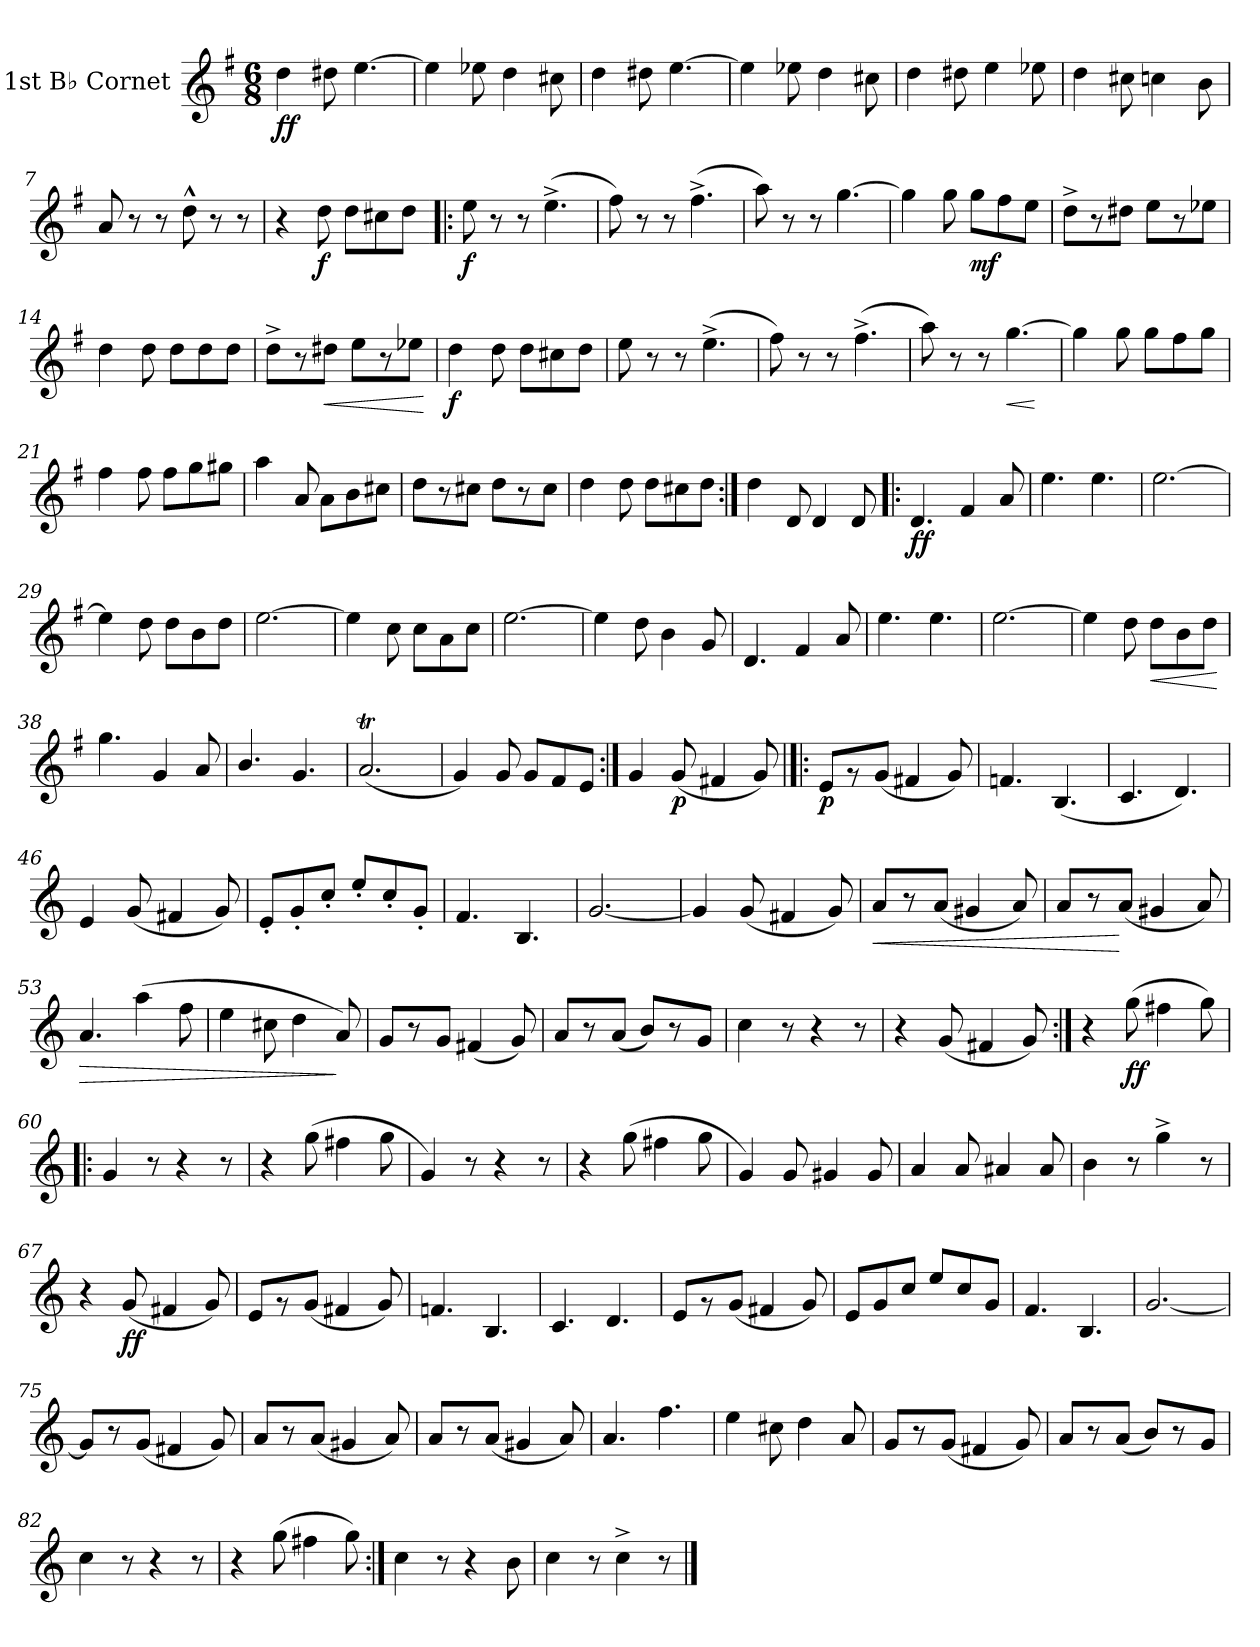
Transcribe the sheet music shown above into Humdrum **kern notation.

**kern	**dynam
*part1	*part1
*staff1	*staff1
*I"1st B♭ Cornet	*
*I'1st B♭ Cnt.	*
*clefG2	*
*ITrd1c2	*
*k[b-]	*
*M6/8	*
=1	=1
!	!LO:DY:b
4cc\	ff
8cc#X\	.
[4.dd\	.
=2	=2
4dd\]	.
8dd-X\	.
4cc\	.
8bn\	.
=3	=3
4cc\	.
8cc#X\	.
[4.dd\	.
=4	=4
4dd\]	.
8dd-X\	.
4cc\	.
8bn\	.
=5	=5
4cc\	.
8cc#X\	.
4dd\	.
8dd-X\	.
=6	=6
4cc\	.
8bn\	.
4b-X\	.
8a\	.
=7	=7
8g/	.
8r	.
8r	.
8cc^^\	.
8r	.
8r	.
=8	=8
4r	.
!	!LO:DY:b
8cc\	f
8cc\L	.
8bn\	.
8cc\J	.
=9!|:	=9!|:
!	!LO:DY:b
8dd\	f
8r	.
8r	.
(>4.dd^\	.
=10	=10
8ee\)	.
8r	.
8r	.
(>4.ee^\	.
=11	=11
8gg\)	.
8r	.
8r	.
[4.ff\	.
=12	=12
4ff\]	.
8ff\	.
!	!LO:DY:b
8ff\L	mf
8ee\	.
8dd\J	.
=13	=13
8cc^\L	.
8r	.
8cc#X\J	.
8dd\L	.
8r	.
8dd-X\J	.
=14	=14
4cc\	.
8cc\	.
8cc\L	.
8cc\	.
8cc\J	.
=15	=15
8cc^\L	.
8r	.
!	!LO:HP:b
8cc#X\J	<
8dd\L	.
8r	.
8dd-X\J	.
.	[
=16	=16
!	!LO:DY:b
4cc\	f
8cc\	.
8cc\L	.
8bn\	.
8cc\J	.
=17	=17
8dd\	.
8r	.
8r	.
(>4.dd^\	.
=18	=18
8ee\)	.
8r	.
8r	.
(>4.ee^\	.
=19	=19
8gg\)	.
8r	.
8r	.
!	!LO:HP:b
[4.ff\	<
.	[
=20	=20
4ff\]	.
8ff\	.
8ff\L	.
8ee\	.
8ff\J	.
=21	=21
4ee\	.
8ee\	.
8ee\L	.
8ff\	.
8ff#X\J	.
=22	=22
4gg\	.
8g/	.
8g\L	.
8a\	.
8bn\J	.
=23	=23
8cc\L	.
8r	.
8bn\J	.
8cc\L	.
8r	.
8b\J	.
=24	=24
4cc\	.
8cc\	.
8cc\L	.
8bn\	.
8cc\J	.
=25:|!	=25:|!
4cc\	.
8c/	.
4c/	.
8c/	.
=26!|:	=26!|:
!	!LO:DY:b
4.c/	ff
4e/	.
8g/	.
=27	=27
4.dd\	.
4.dd\	.
=28	=28
[2.dd\	.
=29	=29
4dd\]	.
8cc\	.
8cc\L	.
8a\	.
8cc\J	.
=30	=30
[2.dd\	.
=31	=31
4dd\]	.
8b-\	.
8b-\L	.
8g\	.
8b-\J	.
=32	=32
[2.dd\	.
=33	=33
4dd\]	.
8cc\	.
4a\	.
8f/	.
=34	=34
4.c/	.
4e/	.
8g/	.
=35	=35
4.dd\	.
4.dd\	.
=36	=36
[2.dd\	.
=37	=37
4dd\]	.
8cc\	.
!	!LO:HP:b
8cc\L	<
8a\	.
8cc\J	.
.	[
=38	=38
4.ff\	.
4f/	.
8g/	.
=39	=39
4.a/	.
4.f/	.
=40	=40
(<2.gT/	.
=41	=41
4f/)	.
8f/	.
8f/L	.
8e/	.
8d/J	.
=42:|!	=42:|!
4f/	.
!	!LO:DY:b
(<8f/	p
4en/	.
8f/)	.
=43!|:	=43!|:
*k[b-e-]	*
!	!LO:DY:b
8d/L	p
8r	.
(<8f/J	.
4en/	.
8f/)	.
=44	=44
4.e-X/	.
(<4.A/	.
=45	=45
4.B-/	.
4.c/)	.
=46	=46
4d/	.
(<8f/	.
4en/	.
8f/)	.
=47	=47
8d'/L	.
8f'/	.
8b-'/J	.
8dd'/L	.
8b-'/	.
8f'/J	.
=48	=48
4.e-/	.
4.A/	.
=49	=49
[2.f/	.
=50	=50
4f/]	.
(<8f/	.
4en/	.
8f/)	.
=51	=51
!	!LO:HP:b
8g/L	<
8r	.
(<8g/J	.
4f#X/	.
8g/)	.
=52	=52
8g/L	.
8r	.
(<8g/J	[
4f#X/	.
8g/)	.
=53	=53
!	!LO:HP:b
4.g/	>
(>4gg\	.
8ee-\	.
=54	=54
4dd\	.
8bn\	.
4cc\	.
8g/)	]
=55	=55
8f/L	.
8r	.
8f/J	.
(<4en/	.
8f/)	.
=56	=56
8g/L	.
8r	.
(<8g/J	.
8a/L)	.
8r	.
8f/J	.
=57	=57
4b-\	.
8r	.
4r	.
8r	.
=58	=58
4r	.
(<8f/	.
4en/	.
8f/)	.
=59:|!	=59:|!
4r	.
!	!LO:DY:b
(>8ff\	ff
4een\	.
8ff\)	.
=60!|:	=60!|:
4f/	.
8r	.
4r	.
8r	.
=61	=61
4r	.
(>8ff\	.
4een\	.
8ff\	.
=62	=62
4f/)	.
8r	.
4r	.
8r	.
=63	=63
4r	.
(>8ff\	.
4een\	.
8ff\	.
=64	=64
4f/)	.
8f/	.
4f#X/	.
8f#/	.
=65	=65
4g/	.
8g/	.
4g#X/	.
8g#/	.
=66	=66
4a\	.
8r	.
4ff^\	.
8r	.
=67	=67
4r	.
!	!LO:DY:b
(<8f/	ff
4en/	.
8f/)	.
=68	=68
8d/L	.
8r	.
(<8f/J	.
4en/	.
8f/)	.
=69	=69
4.e-X/	.
4.A/	.
=70	=70
4.B-/	.
4.c/	.
=71	=71
8d/L	.
8r	.
(<8f/J	.
4en/	.
8f/)	.
=72	=72
8d/L	.
8f/	.
8b-/J	.
8dd/L	.
8b-/	.
8f/J	.
=73	=73
4.e-/	.
4.A/	.
=74	=74
[2.f/	.
=75	=75
8f/L]	.
8r	.
(<8f/J	.
4en/	.
8f/)	.
=76	=76
8g/L	.
8r	.
(<8g/J	.
4f#X/	.
8g/)	.
=77	=77
8g/L	.
8r	.
(<8g/J	.
4f#X/	.
8g/)	.
=78	=78
4.g/	.
4.ee-\	.
=79	=79
4dd\	.
8bn\	.
4cc\	.
8g/	.
=80	=80
8f/L	.
8r	.
(<8f/J	.
4en/	.
8f/)	.
=81	=81
8g/L	.
8r	.
(<8g/J	.
8a/L)	.
8r	.
8f/J	.
=82	=82
4b-\	.
8r	.
4r	.
8r	.
=83	=83
4r	.
(>8ff\	.
4een\	.
8ff\)	.
=84:|!	=84:|!
4b-\	.
8r	.
4r	.
8a\	.
=85	=85
4b-\	.
8r	.
4b-^\	.
8r	.
==	==
*-	*-
